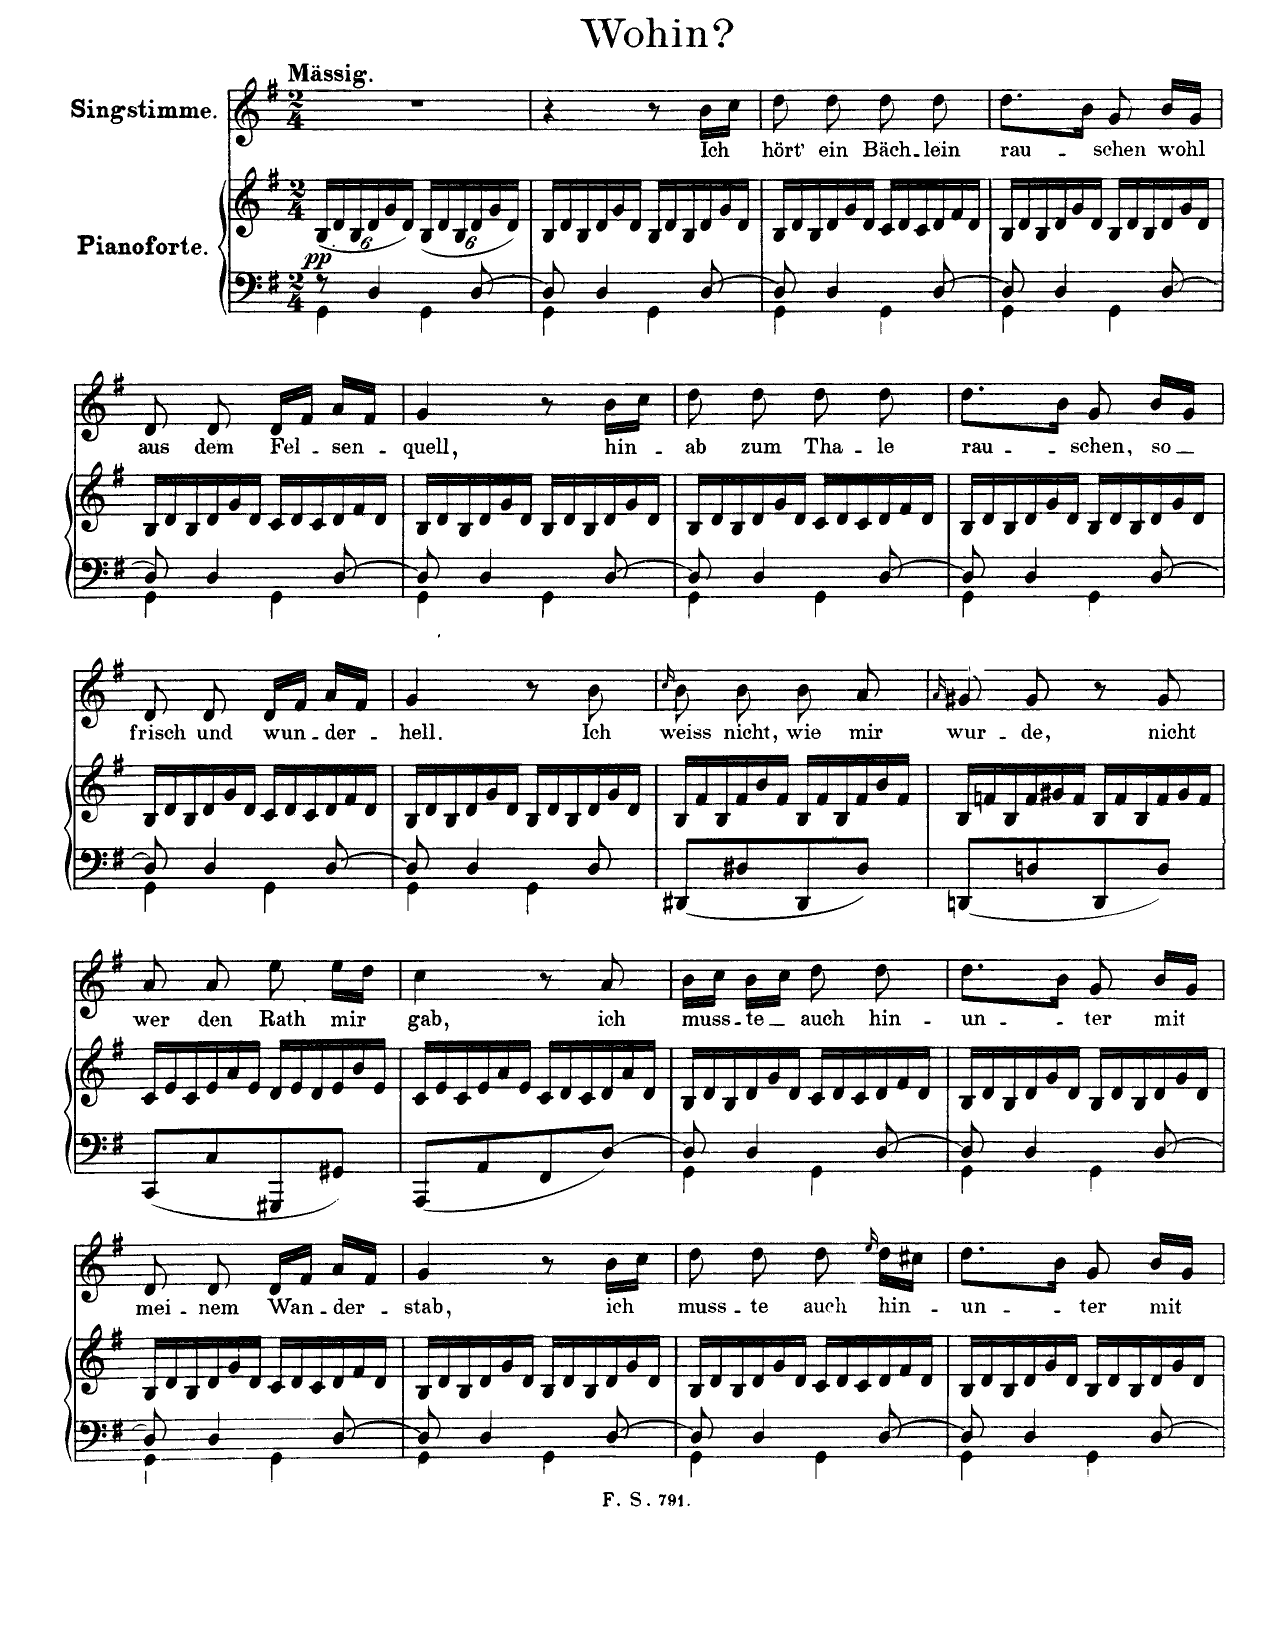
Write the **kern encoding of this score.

**kern	**dynam	**kern	**kern	**text
*part3	*part3	*part2	*part1	*part1
*staff3	*staff3	*staff2	*staff1	*staff1
*I"Pianoforte	*	*I"Piano	*I"Singstimme	*
*I'Pno	*	*I'Pno	*	*
*clefF4	*	*clefG2	*clefG2	*
*k[f#]	*	*k[f#]	*k[f#]	*
*M2/4	*	*M2/4	*M2/4	*
=1	=1	=1	=1	=1
*^	*	*	*	*
!	!	!	!	!LO:TX:a:B:t=Mäßig	!
!	!	!LO:DY:b	!	!	!
8r	4GG\	pp	(24B/LL	2r	.
.	.	.	24d/	.	.
.	.	.	24B/	.	.
4D/	.	.	24d/	.	.
.	.	.	24g/	.	.
.	.	.	24d/JJ	.	.
.	4GG\	.	(24B/LL)	.	.
.	.	.	24d/	.	.
.	.	.	24B/	.	.
[8D/	.	.	24d/	.	.
.	.	.	24g/	.	.
.	.	.	24d/JJ)	.	.
=2	=2	=2	=2	=2	=2
*	*	*	*Xtuplet	*	*
8D/]	4GG\	.	24B/LL	4r	.
.	.	.	24d/	.	.
.	.	.	24B/	.	.
4D/	.	.	24d/	.	.
.	.	.	24g/	.	.
.	.	.	24d/JJ	.	.
.	4GG\	.	24B/LL	8r	.
.	.	.	24d/	.	.
.	.	.	24B/	.	.
[8D/	.	.	24d/	16b/LL	Ich
.	.	.	24g/	.	.
.	.	.	.	16cc/JJ	.
.	.	.	24d/JJ	.	.
=3	=3	=3	=3	=3	=3
8D/]	4GG\	.	24B/LL	8dd\	hört'
.	.	.	24d/	.	.
.	.	.	24B/	.	.
4D/	.	.	24d/	8dd\	ein
.	.	.	24g/	.	.
.	.	.	24d/JJ	.	.
.	4GG\	.	24c/LL	8dd\	Bäch-
.	.	.	24d/	.	.
.	.	.	24c/	.	.
[8D/	.	.	24d/	8dd\	-lein
.	.	.	24f#/	.	.
.	.	.	24d/JJ	.	.
=4	=4	=4	=4	=4	=4
8D/]	4GG\	.	24B/LL	8.dd\L	rau-
.	.	.	24d/	.	.
.	.	.	24B/	.	.
4D/	.	.	24d/	.	.
.	.	.	24g/	.	.
.	.	.	.	16b\Jk	.
.	.	.	24d/JJ	.	.
.	4GG\	.	24B/LL	8g/	-schen
.	.	.	24d/	.	.
.	.	.	24B/	.	.
[8D/	.	.	24d/	16b/LL	wohl
.	.	.	24g/	.	.
.	.	.	.	16g/JJ	.
.	.	.	24d/JJ	.	.
=5	=5	=5	=5	=5	=5
8D/]	4GG\	.	24B/LL	8d/	aus
.	.	.	24d/	.	.
.	.	.	24B/	.	.
4D/	.	.	24d/	8d/	dem
.	.	.	24g/	.	.
.	.	.	24d/JJ	.	.
.	4GG\	.	24c/LL	16d/LL	Fel-
.	.	.	24d/	.	.
.	.	.	.	16f#/JJ	.
.	.	.	24c/	.	.
[8D/	.	.	24d/	16a/LL	-sen-
.	.	.	24f#/	.	.
.	.	.	.	16f#/JJ	.
.	.	.	24d/JJ	.	.
=6	=6	=6	=6	=6	=6
8D/]	4GG\	.	24B/LL	4g/	-quell,
.	.	.	24d/	.	.
.	.	.	24B/	.	.
4D/	.	.	24d/	.	.
.	.	.	24g/	.	.
.	.	.	24d/JJ	.	.
.	4GG\	.	24B/LL	8r	.
.	.	.	24d/	.	.
.	.	.	24B/	.	.
[8D/	.	.	24d/	16b/LL	hin-
.	.	.	24g/	.	.
.	.	.	.	16cc/JJ	.
.	.	.	24d/JJ	.	.
=7	=7	=7	=7	=7	=7
8D/]	4GG\	.	24B/LL	8dd\	-ab
.	.	.	24d/	.	.
.	.	.	24B/	.	.
4D/	.	.	24d/	8dd\	zum
.	.	.	24g/	.	.
.	.	.	24d/JJ	.	.
.	4GG\	.	24c/LL	8dd\	Tha-
.	.	.	24d/	.	.
.	.	.	24c/	.	.
[8D/	.	.	24d/	8dd\	-le
.	.	.	24f#/	.	.
.	.	.	24d/JJ	.	.
=8	=8	=8	=8	=8	=8
8D/]	4GG\	.	24B/LL	8.dd\L	rau-
.	.	.	24d/	.	.
.	.	.	24B/	.	.
4D/	.	.	24d/	.	.
.	.	.	24g/	.	.
.	.	.	.	16b\Jk	.
.	.	.	24d/JJ	.	.
.	4GG\	.	24B/LL	8g/	-schen
.	.	.	24d/	.	.
.	.	.	24B/	.	.
[8D/	.	.	24d/	16b/LL	so
.	.	.	24g/	.	.
.	.	.	.	16g/JJ	.
.	.	.	24d/JJ	.	.
=9	=9	=9	=9	=9	=9
8D/]	4GG\	.	24B/LL	8d/	frisch
.	.	.	24d/	.	.
.	.	.	24B/	.	.
4D/	.	.	24d/	8d/	und
.	.	.	24g/	.	.
.	.	.	24d/JJ	.	.
.	4GG\	.	24c/LL	16d/LL	wun-
.	.	.	24d/	.	.
.	.	.	.	16f#/JJ	.
.	.	.	24c/	.	.
[8D/	.	.	24d/	16a/LL	-der-
.	.	.	24f#/	.	.
.	.	.	.	16f#/JJ	.
.	.	.	24d/JJ	.	.
=10	=10	=10	=10	=10	=10
8D/]	4GG\	.	24B/LL	4g/	-hell.
.	.	.	24d/	.	.
.	.	.	24B/	.	.
4D/	.	.	24d/	.	.
.	.	.	24g/	.	.
.	.	.	24d/JJ	.	.
.	4GG\	.	24B/LL	8r	.
.	.	.	24d/	.	.
.	.	.	24B/	.	.
8D/	.	.	24d/	8b/	Ich
.	.	.	24g/	.	.
.	.	.	24d/JJ	.	.
*v	*v	*	*	*	*
=11	=11	=11	=11	=11
.	.	.	16qcc/	.
(8DD#X/L	.	24B/LL	8b\	weiss
.	.	24f#/	.	.
.	.	24B/	.	.
8D#X/	.	24f#/	8b\	nicht,
.	.	24b/	.	.
.	.	24f#/JJ	.	.
8DD#/	.	24B/LL	8b\	wie
.	.	24f#/	.	.
.	.	24B/	.	.
8D#/J)	.	24f#/	8a/	mir
.	.	24b/	.	.
.	.	24f#/JJ	.	.
=12	=12	=12	=12	=12
.	.	.	16qa/	.
(8DDn/L	.	24B/LL	8g#X/	wur-
.	.	24fn/	.	.
.	.	24B/	.	.
8Dn/	.	24f/	8g#/	-de,
.	.	24g#X/	.	.
.	.	24f/JJ	.	.
8DD/	.	24B/LL	8r	.
.	.	24f/	.	.
.	.	24B/	.	.
8D/J)	.	24f/	8g#/	nicht,
.	.	24g#/	.	.
.	.	24f/JJ	.	.
=13	=13	=13	=13	=13
(8CC/L	.	24c/LL	8a/	wer
.	.	24e/	.	.
.	.	24c/	.	.
8C/	.	24e/	8a/	den
.	.	24a/	.	.
.	.	24e/JJ	.	.
8GGG#X/	.	24d/LL	8ee\	Rat
.	.	24e/	.	.
.	.	24d/	.	.
8GG#X/J)	.	24e/	16ee\LL	mir
.	.	24b/	.	.
.	.	.	16dd\JJ	.
.	.	24e/JJ	.	.
=14	=14	=14	=14	=14
(8AAA/L	.	24c/LL	4cc\	-gab,
.	.	24e/	.	.
.	.	24c/	.	.
8AA/	.	24e/	.	.
.	.	24a/	.	.
.	.	24e/JJ	.	.
8FF#/	.	24c/LL	8r	.
.	.	24d/	.	.
.	.	24c/	.	.
[8D/J)	.	24d/	8a/	ich
.	.	24a/	.	.
.	.	24d/JJ	.	.
=15	=15	=15	=15	=15
*^	*	*	*	*
8D/]	4GG\	.	24B/LL	16b\LL	muss-
.	.	.	24d/	.	.
.	.	.	.	16cc\JJ	.
.	.	.	24B/	.	.
4D/	.	.	24d/	16b\LL	-te
.	.	.	24g/	.	.
.	.	.	.	16cc\JJ	.
.	.	.	24d/JJ	.	.
.	4GG\	.	24c/LL	8dd\	auch
.	.	.	24d/	.	.
.	.	.	24c/	.	.
[8D/	.	.	24d/	8dd\	hin-
.	.	.	24f#/	.	.
.	.	.	24d/JJ	.	.
=16	=16	=16	=16	=16	=16
8D/]	4GG\	.	24B/LL	8.dd\L	-un-
.	.	.	24d/	.	.
.	.	.	24B/	.	.
4D/	.	.	24d/	.	.
.	.	.	24g/	.	.
.	.	.	.	16b\Jk	.
.	.	.	24d/JJ	.	.
.	4GG\	.	24B/LL	8g/	-ter
.	.	.	24d/	.	.
.	.	.	24B/	.	.
[8D/	.	.	24d/	16b/LL	mit
.	.	.	24g/	.	.
.	.	.	.	16g/JJ	.
.	.	.	24d/JJ	.	.
=17	=17	=17	=17	=17	=17
8D/]	4GG\	.	24B/LL	8d/	mei-
.	.	.	24d/	.	.
.	.	.	24B/	.	.
4D/	.	.	24d/	8d/	-nem
.	.	.	24g/	.	.
.	.	.	24d/JJ	.	.
.	4GG\	.	24c/LL	16d/LL	Wan-
.	.	.	24d/	.	.
.	.	.	.	16f#/JJ	.
.	.	.	24c/	.	.
[8D/	.	.	24d/	16a/LL	-der-
.	.	.	24f#/	.	.
.	.	.	.	16f#/JJ	.
.	.	.	24d/JJ	.	.
=18	=18	=18	=18	=18	=18
8D/]	4GG\	.	24B/LL	4g/	-stab,
.	.	.	24d/	.	.
.	.	.	24B/	.	.
4D/	.	.	24d/	.	.
.	.	.	24g/	.	.
.	.	.	24d/JJ	.	.
.	4GG\	.	24B/LL	8r	.
.	.	.	24d/	.	.
.	.	.	24B/	.	.
[8D/	.	.	24d/	16b/LL	ich
.	.	.	24g/	.	.
.	.	.	.	16cc/JJ	.
.	.	.	24d/JJ	.	.
=19	=19	=19	=19	=19	=19
8D/]	4GG\	.	24B/LL	8dd\	muss-
.	.	.	24d/	.	.
.	.	.	24B/	.	.
4D/	.	.	24d/	8dd\	-te
.	.	.	24g/	.	.
.	.	.	24d/JJ	.	.
.	4GG\	.	24c/LL	8dd\	auch
.	.	.	24d/	.	.
.	.	.	24c/	.	.
.	.	.	.	16qee/	.
[8D/	.	.	24d/	16dd\LL	hin-
.	.	.	24f#/	.	.
.	.	.	.	16cc#X\JJ	.
.	.	.	24d/JJ	.	.
=20	=20	=20	=20	=20	=20
8D/]	4GG\	.	24B/LL	8.dd\L	-un-
.	.	.	24d/	.	.
.	.	.	24B/	.	.
4D/	.	.	24d/	.	.
.	.	.	24g/	.	.
.	.	.	.	16b\Jk	.
.	.	.	24d/JJ	.	.
.	4GG\	.	24B/LL	8g/	-ter
.	.	.	24d/	.	.
.	.	.	24B/	.	.
[8D/	.	.	24d/	16b/LL	mit
.	.	.	24g/	.	.
.	.	.	.	16g/JJ	.
.	.	.	24d/JJ	.	.
*v	*v	*	*	*	*
=	=	=	=	=
*-	*-	*-	*-	*-
